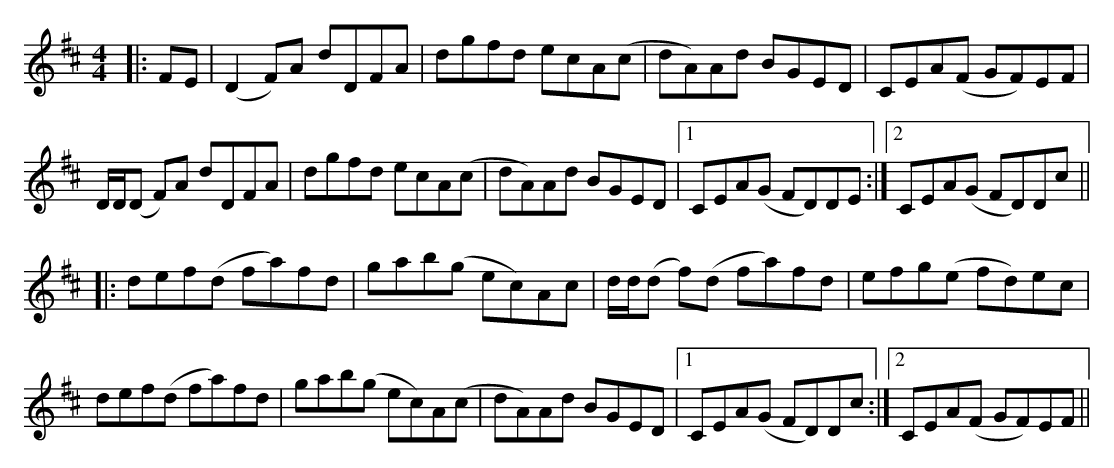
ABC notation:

X:1
M:4/4
K:D
|:FE|(D2F)A dDFA|dgfd ecA(c|dA)Ad BGED|CEA(F GF)EF|
D/D/(D F)A dDFA|dgfd ecA(c|dA)Ad BGED|1 CEA(G FD)DE:|2 CEA(G FD)Dc||
|:def(d fa)fd|gab(g ec)Ac|d/d/(d f)(d fa)fd|efg(e fd)ec|
def(d fa)fd|gab(g ec)A(c|dA)Ad BGED|1 CEA(G FD)Dc:|2 CEA(F GF)EF||
